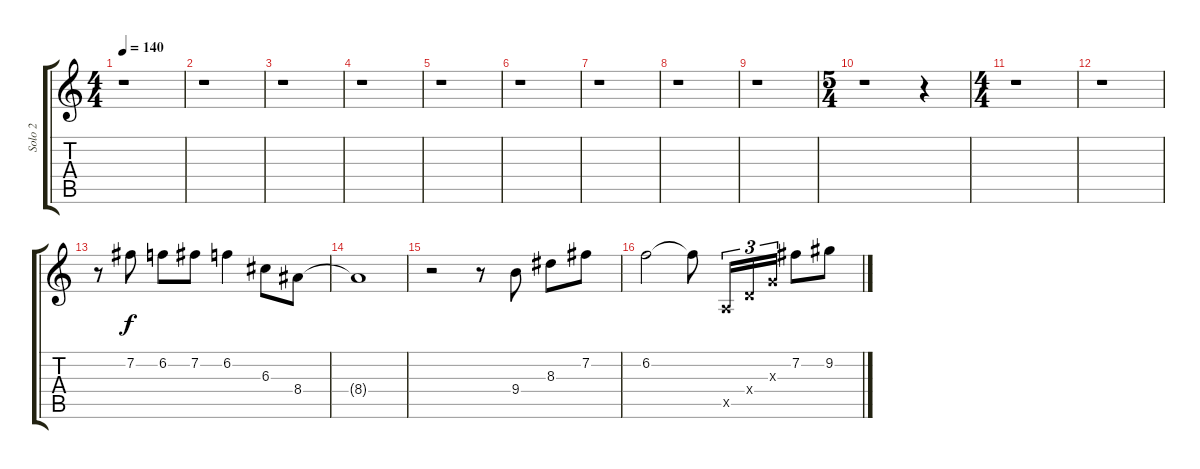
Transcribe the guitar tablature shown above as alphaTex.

\track ("Solo 2" "Solo 2") {instrument overdrivenguitar}
\staff {score tabs}
\tuning (E4 B3 G3 D3 A2 E2) {hide}
\ts (4 4)
\tempo 140
\clef g2
\ks c
r.1{dy f} |
r.1 |
r.1 |
r.1 |
r.1 |
r.1 |
r.1 |
r.1 |
r.1 |
\ts (5 4)
r.1 r.4 |
\ts (4 4)
r.1 |
r.1 |
r.8 7.2.8 6.2.8 7.2.8 6.2.4 6.3.8 8.4.8 |
8.4{t}.1 |
r.2 r.8 9.4.8 8.3.8 7.2.8 |
6.2.2 6.2{t}.8 0.5{x}.16{tu (3 2)} 0.4{x}.16{tu (3 2)} 0.3{x}.16{tu (3 2)} 7.2.8 9.2.8
